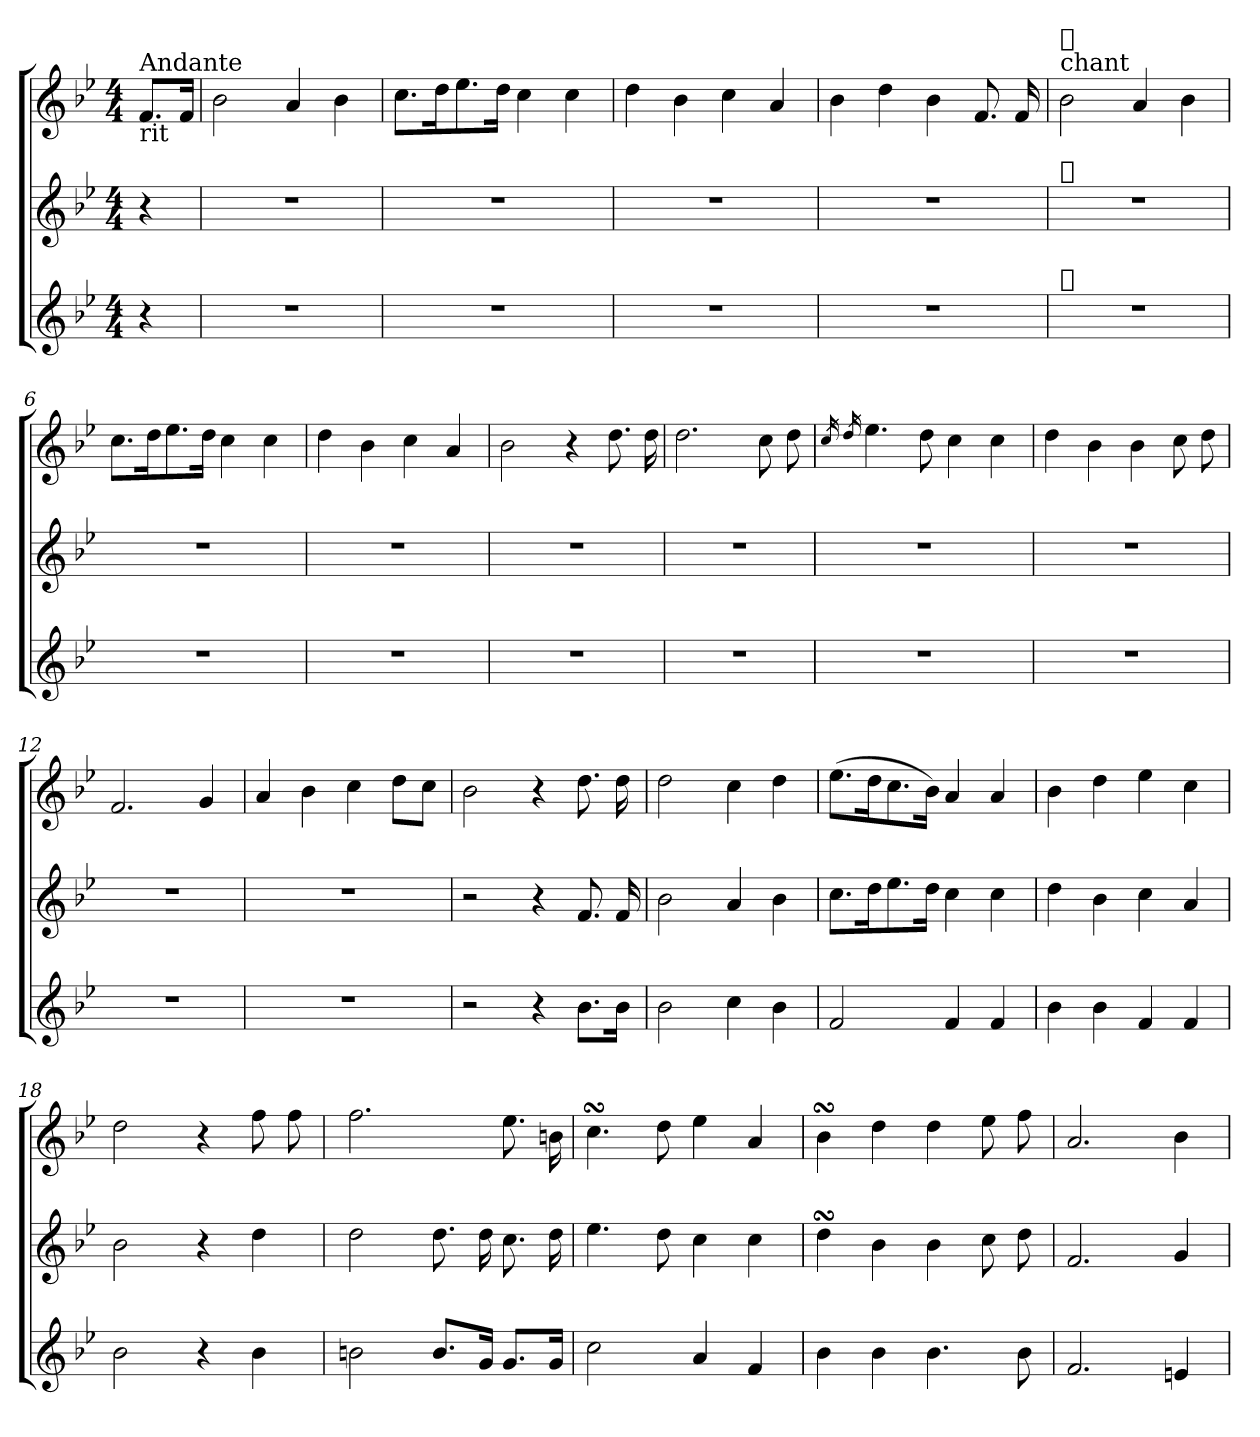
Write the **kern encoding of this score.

**kern	**kern	**kern
*part3	*part2	*part1
*staff3	*staff2	*staff1
*clefG2	*clefG2	*clefG2
*k[b-e-]	*k[b-e-]	*k[b-e-]
*B-:	*B-:	*B-:
*M4/4	*M4/4	*M4/4
=	=	=
!	!	!LO:TX:a:t=Andante
!	!	!LO:TX:b:t=rit
4r	4r	8.f/L
.	.	16f/Jk
=1	=1	=1
1r	1r	2b-\
.	.	4a/
.	.	4b-\
=2	=2	=2
1r	1r	8.cc\L
.	.	16dd\k
.	.	8.ee-\
.	.	16dd\Jk
.	.	4cc\
.	.	4cc\
=3	=3	=3
1r	1r	4dd\
.	.	4b-\
.	.	4cc\
.	.	4a/
=4	=4	=4
1r	1r	4b-\
.	.	4dd\
.	.	4b-\
.	.	8.f/
.	.	16f/
=5	=5	=5
!	!	!LO:TX:a:t=chant
!	!	!LO:TX:a:t=𝄋
!	!LO:TX:a:t=𝄋	!
!LO:TX:a:t=𝄋	!	!
1r	1r	2b-\
.	.	4a/
.	.	4b-\
!!LO:LB:g=z
=6	=6	=6
1r	1r	8.cc\L
.	.	16dd\k
.	.	8.ee-\
.	.	16dd\Jk
.	.	4cc\
.	.	4cc\
=7	=7	=7
1r	1r	4dd\
.	.	4b-\
.	.	4cc\
.	.	4a/
=8	=8	=8
1r	1r	2b-\
.	.	4r
.	.	8.dd\
.	.	16dd\
=9	=9	=9
1r	1r	2.dd\
.	.	8cc\
.	.	8dd\
=10	=10	=10
.	.	16qcc/
.	.	16qdd/
1r	1r	4.ee-\
.	.	8dd\
.	.	4cc\
.	.	4cc\
=11	=11	=11
1r	1r	4dd\
.	.	4b-\
.	.	4b-\
.	.	8cc\
.	.	8dd\
!!LO:PB:g=z
=12	=12	=12
1r	1r	2.f/
.	.	4g/
=13	=13	=13
1r	1r	4a/
.	.	4b-\
.	.	4cc\
.	.	8dd\L
.	.	8cc\J
=14	=14	=14
2r	2r	2b-\
4r	4r	4r
8.b-\L	8.f/	8.dd\
16b-\Jk	16f/	16dd\
=15	=15	=15
2b-\	2b-\	2dd\
4cc\	4a/	4cc\
4b-\	4b-\	4dd\
=16	=16	=16
2f/	8.cc\L	(>8.ee-\L
.	16dd\k	16dd\k
.	8.ee-\	8.cc\
.	16dd\Jk	16b-\Jk)
4f/	4cc\	4a/
4f/	4cc\	4a/
=17	=17	=17
4b-\	4dd\	4b-\
4b-\	4b-\	4dd\
4f/	4cc\	4ee-\
4f/	4a/	4cc\
!!LO:LB:g=z
=18	=18	=18
2b-\	2b-\	2dd\
4r	4r	4r
4b-\	4dd\	8ff\
.	.	8ff\
=19	=19	=19
2bn\	2dd\	2.ff\
8.b/L	8.dd\	.
16g/Jk	16dd\	.
8.g/L	8.cc\	8.ee-\
16g/Jk	16dd\	16bn\
=20	=20	=20
2cc\	4.ee-\	4.ccsSSS\
.	8dd\	8dd\
4a/	4cc\	4ee-\
4f/	4cc\	4a/
=21	=21	=21
4b-\	4ddsSsS\	4b-sSSs\
4b-\	4b-\	4dd\
4.b-\	4b-\	4dd\
.	8cc\	8ee-\
8b-\	8dd\	8ff\
=22	=22	=22
2.f/	2.f/	2.a/
4en/	4g/	4b-\
=	=	=
*-	*-	*-
